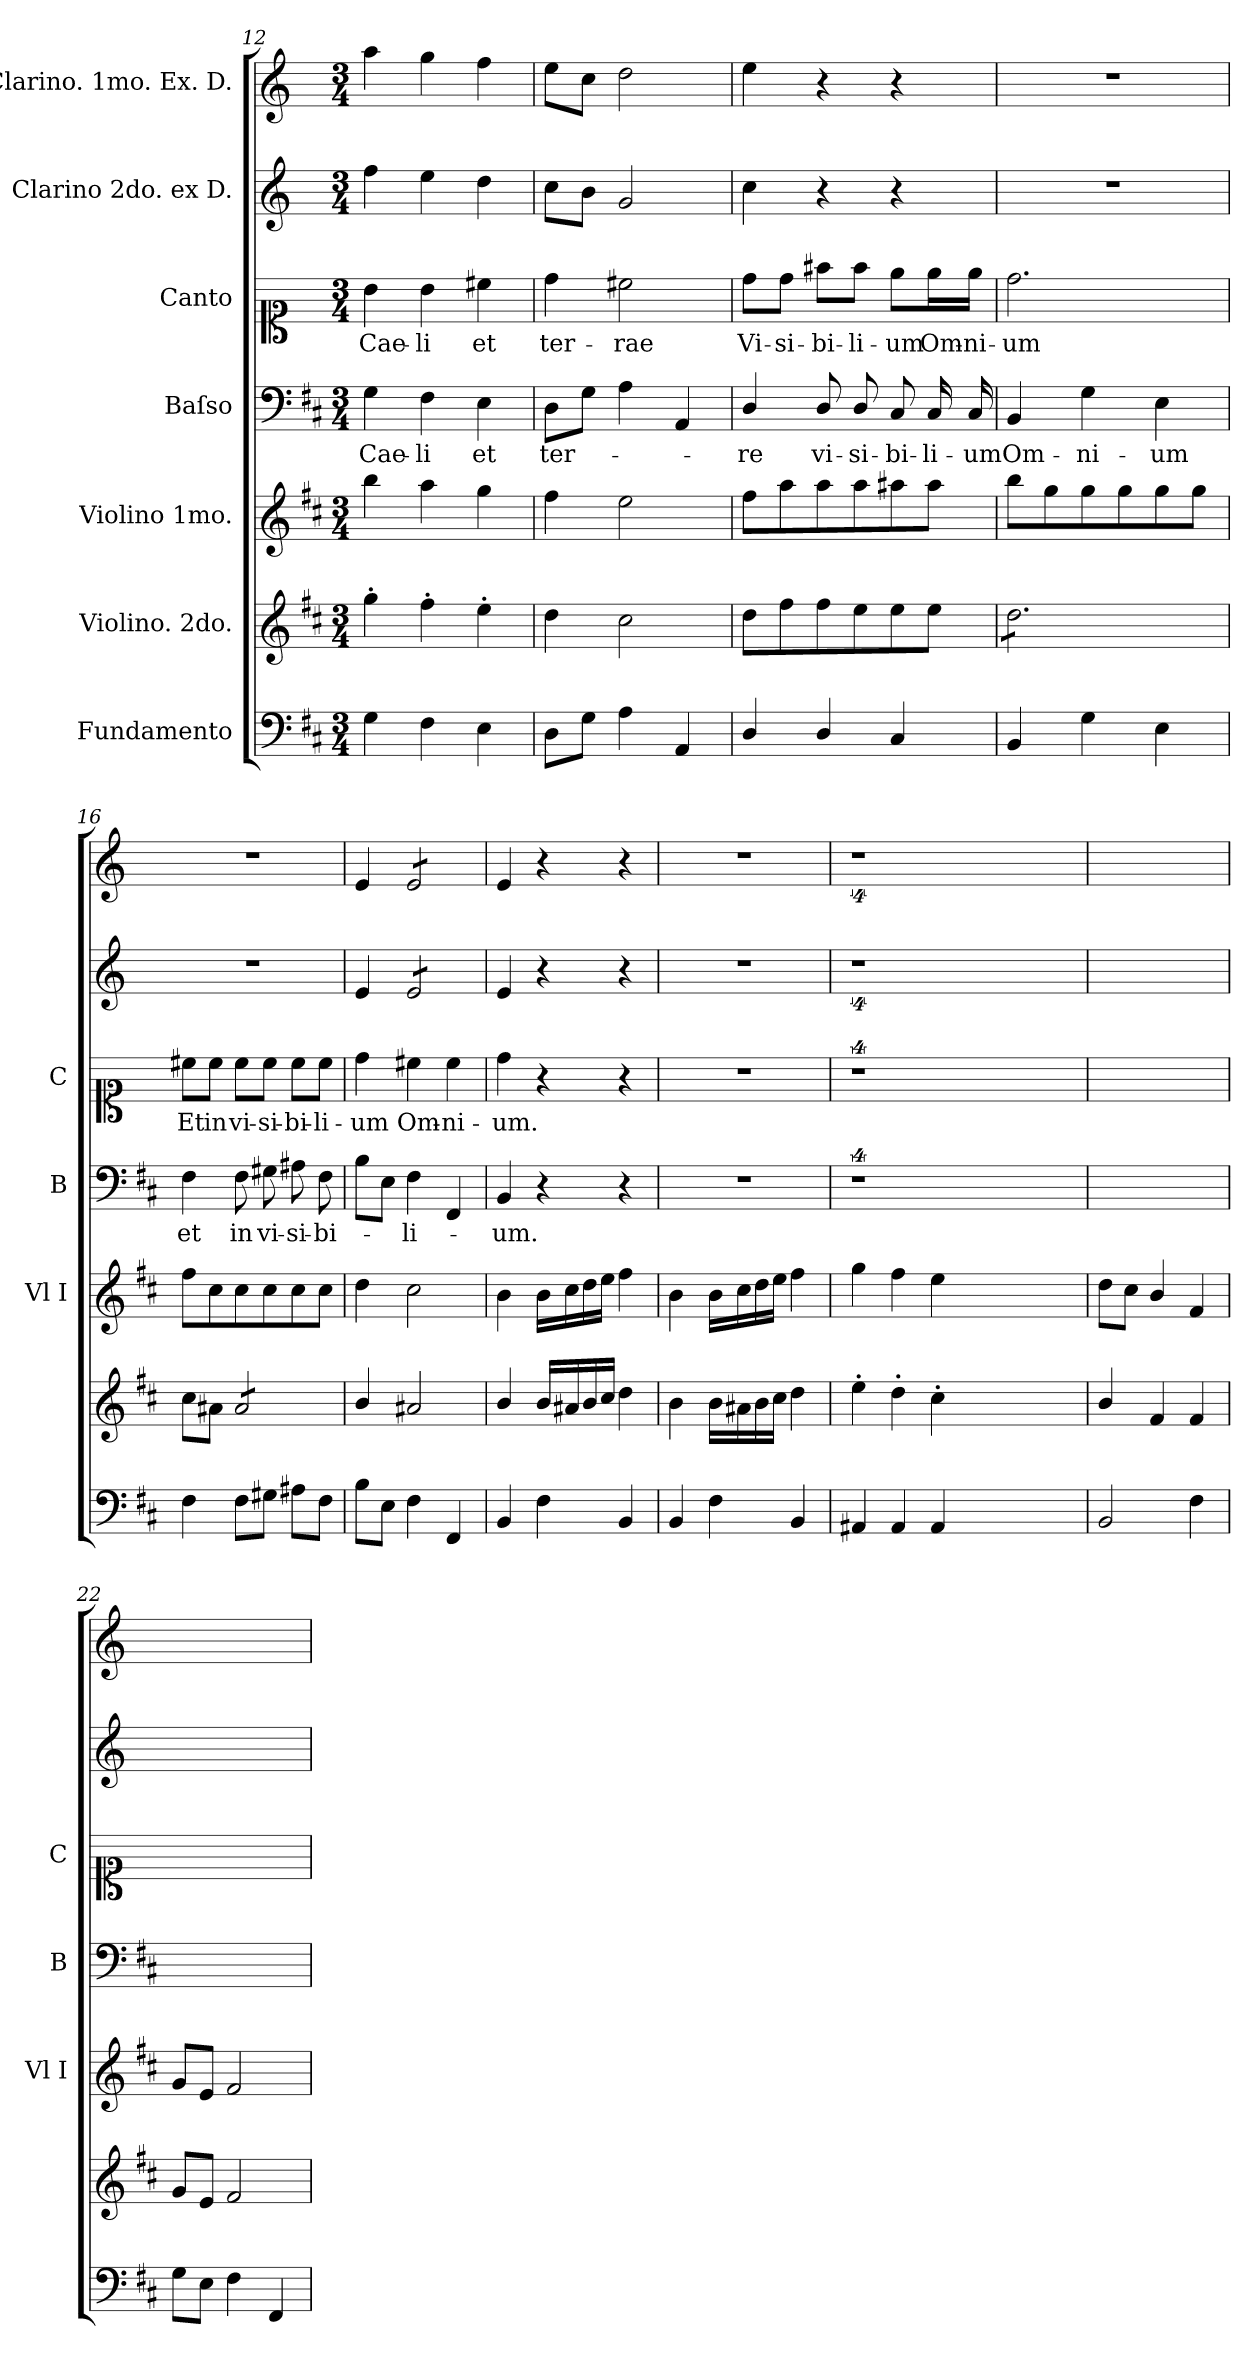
**kern	**kern	**kern	**kern	**text	**kern	**text	**kern	**kern
*part7	*part6	*part5	*part4	*part4	*part3	*part3	*part2	*part1
*staff7	*staff6	*staff5	*staff4	*staff4	*staff3	*staff3	*staff2	*staff1
*I"Fundamento	*I"Violino. 2do.	*I"Violino 1mo.	*I"Baſso	*	*I"Canto	*	*I"Clarino 2do. ex D.	*I"Clarino. 1mo. Ex. D.
*	*	*I'Vl I	*I'B	*	*I'C	*	*	*
*clefF4	*clefG2	*clefG2	*clefF4	*	*clefC1	*	*clefG2	*clefG2
*	*	*	*	*	*	*	*ITrd-1c-2	*ITrd-1c-2
*k[f#c#]	*k[f#c#]	*k[f#c#]	*k[f#c#]	*	*	*	*k[f#c#]	*k[f#c#]
*M3/4	*M3/4	*M3/4	*M3/4	*	*M3/4	*	*M3/4	*M3/4
=12	=12	=12	=12	=12	=12	=12	=12	=12
4G\	4gg'\	4bb\	4G\	Cae-	4b\	Cae-	4gg\	4bb\
4F#\	4ff#'\	4aa\	4F#\	-li	4b\	-li	4ff#\	4aa\
4E\	4ee'\	4gg\	4E\	et	4cc#\	et	4ee\	4gg\
=13	=13	=13	=13	=13	=13	=13	=13	=13
8D\L	4dd\	4ff#\	8D\L	ter-	4dd\	ter-	8dd\L	8ff#\L
8G\J	.	.	8G\J	.	.	.	8cc#\J	8dd\J
4A\	2cc#\	2ee\	4A\	.	2cc#\	-rae	2a/	2ee\
4AA/	.	.	4AA/	.	.	.	.	.
=14	=14	=14	=14	=14	=14	=14	=14	=14
4D/	8dd\L	8ff#\L	4D/	-re	8dd\L	Vi-	4dd\	4ff#\
.	8ff#\	8aa\	.	.	8dd\J	-si-	.	.
4D/	8ff#\	8aa\	8D/	vi-	8ff#\L	-bi-	4r	4r
.	8ee\	8aa\	8D/	-si-	8ff#\J	-li-	.	.
4C#/	8ee\	8aa#X\	8C#/	-bi-	8ee\L	-um	4r	4r
.	8ee\J	8aa#\J	16C#/	-li-	16ee\L	Om-	.	.
.	.	.	16C#/	-um	16ee\JJ	-ni-	.	.
=15	=15	=15	=15	=15	=15	=15	=15	=15
*	*tremolo	*	*	*	*	*	*	*
4BB/	8dd\L	8bb\L	4BB/	Om-	2.dd\	-um	2.r	2.r
.	8dd\	8gg\	.	.	.	.	.	.
4G\	8dd\	8gg\	4G\	-ni-	.	.	.	.
.	8dd\	8gg\	.	.	.	.	.	.
4E\	8dd\	8gg\	4E\	-um	.	.	.	.
.	8dd\J	8gg\J	.	.	.	.	.	.
*	*Xtremolo	*	*	*	*	*	*	*
=16	=16	=16	=16	=16	=16	=16	=16	=16
4F#\	8cc#\L	8ff#\L	4F#\	et	8cc#\L	Et	2.r	2.r
.	8a#X\J	8cc#\	.	.	8cc#\J	in	.	.
*	*tremolo	*	*	*	*	*	*	*
8F#\L	8a#/L	8cc#\	8F#\	in	8cc#\L	vi-	.	.
8G#X\J	8a#/	8cc#\	8G#X\	vi-	8cc#\J	-si-	.	.
8A#X\L	8a#/	8cc#\	8A#X\	-si-	8cc#\L	-bi-	.	.
8F#\J	8a#/J	8cc#\J	8F#\	-bi-	8cc#\J	-li-	.	.
*	*Xtremolo	*	*	*	*	*	*	*
=17	=17	=17	=17	=17	=17	=17	=17	=17
8B\L	4b/	4dd\	8B\L	.	4dd\	-um	4f#/	4f#/
8E\J	.	.	8E\J	.	.	.	.	.
*	*	*	*	*	*	*	*tremolo	*
*	*	*	*	*	*	*	*	*tremolo
4F#\	2a#X/	2cc#\	4F#\	-li-	4cc#\	Om-	8f#/L	8f#/L
.	.	.	.	.	.	.	8f#/	8f#/
4FF#/	.	.	4FF#/	.	4cc#\	-ni-	8f#/	8f#/
.	.	.	.	.	.	.	8f#/J	8f#/J
*	*	*	*	*	*	*	*	*Xtremolo
*	*	*	*	*	*	*	*Xtremolo	*
=18	=18	=18	=18	=18	=18	=18	=18	=18
4BB/	4b/	4b\	4BB/	-um.	4dd\	-um.	4f#/	4f#/
4F#\	16b/LL	16b\LL	4r	.	4r	.	4r	4r
.	16a#X/	16cc#\	.	.	.	.	.	.
.	16b/	16dd\	.	.	.	.	.	.
.	16cc#/JJ	16ee\JJ	.	.	.	.	.	.
4BB/	4dd\	4ff#\	4r	.	4r	.	4r	4r
=19	=19	=19	=19	=19	=19	=19	=19	=19
4BB/	4b\	4b\	2.r	.	2.r	.	2.r	2.r
4F#\	16b\LL	16b\LL	.	.	.	.	.	.
.	16a#X\	16cc#\	.	.	.	.	.	.
.	16b\	16dd\	.	.	.	.	.	.
.	16cc#\JJ	16ee\JJ	.	.	.	.	.	.
4BB/	4dd\	4ff#\	.	.	.	.	.	.
=20	=20	=20	=20	=20	=20	=20	=20	=20
4AA#X/	4ee'\	4gg\	4%9r	.	4%9r	.	4%9r	4%9r
4AA#/	4dd'\	4ff#\	.	.	.	.	.	.
4AA#/	4cc#'\	4ee\	.	.	.	.	.	.
1.ryy	1.ryy	1.ryy	.	.	.	.	.	.
=21	=21	=21	=21	=21	=21	=21	=21	=21
2BB/	4b/	8dd\L	2.ryy	.	2.ryy	.	2.ryy	2.ryy
.	.	8cc#\J	.	.	.	.	.	.
.	4f#/	4b/	.	.	.	.	.	.
4F#\	4f#/	4f#/	.	.	.	.	.	.
=22	=22	=22	=22	=22	=22	=22	=22	=22
8G\L	8g/L	8g/L	2.ryy	.	2.ryy	.	2.ryy	2.ryy
8E\J	8e/J	8e/J	.	.	.	.	.	.
4F#\	2f#/	2f#/	.	.	.	.	.	.
4FF#/	.	.	.	.	.	.	.	.
=	=	=	=	=	=	=	=	=
*-	*-	*-	*-	*-	*-	*-	*-	*-
